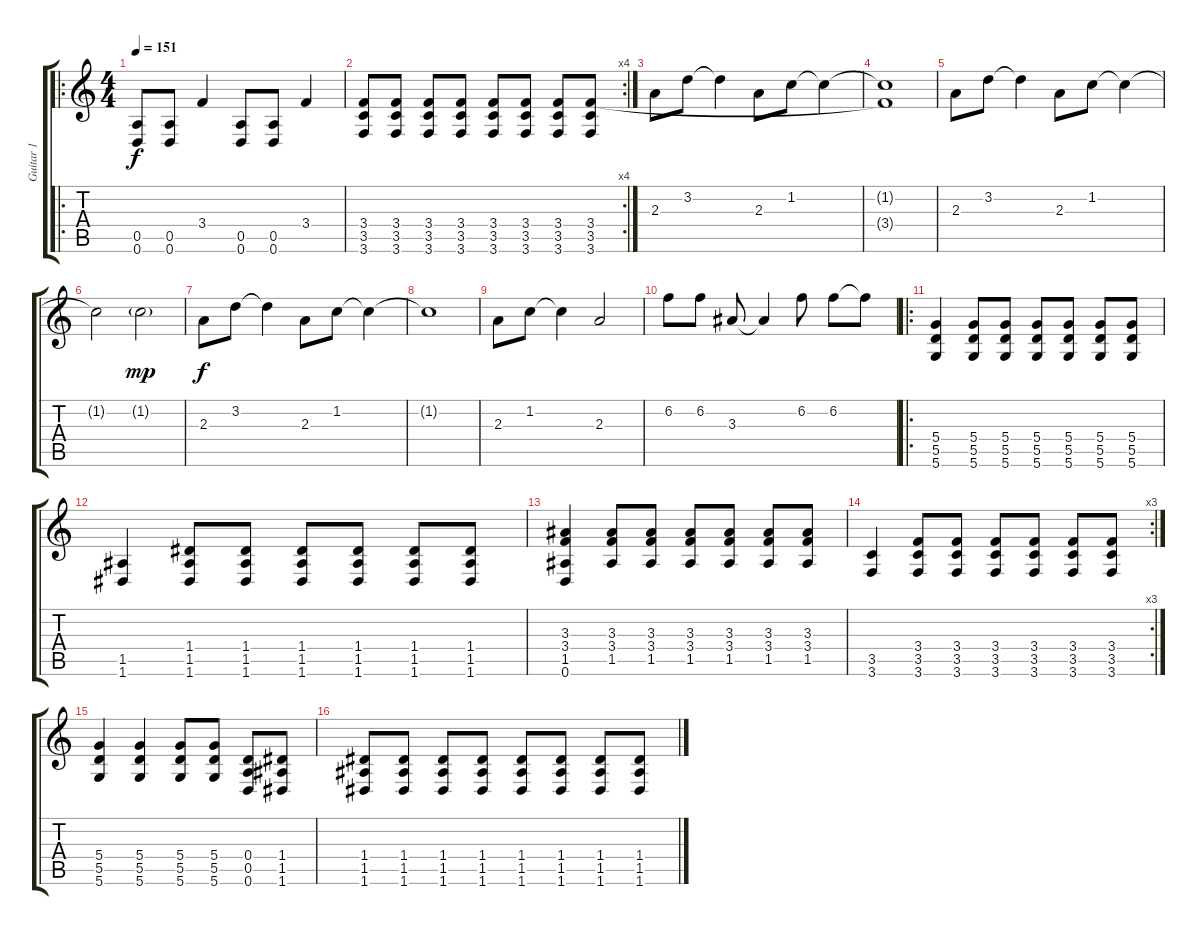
\track ("Guitar 1" "Guitar 1") {instrument distortionguitar}
\staff {score tabs}
\tuning (E4 B3 G3 D3 A2 D2) {hide}
\ro
\ts (4 4)
\tempo 151
\clef g2
\ks c
(0.5 0.6).8{dy f} (0.5 0.6).8 3.4.4 (0.5 0.6).8 (0.5 0.6).8 3.4.4 |
\rc 4
(3.4 3.5 3.6).8 (3.4 3.5 3.6).8 (3.4 3.5 3.6).8 (3.4 3.5 3.6).8 (3.4 3.5 3.6).8 (3.4 3.5 3.6).8 (3.4 3.5 3.6).8 (3.4 3.5 3.6).8 |
2.3.8 3.2.8 3.2{t}.4 2.3.8 1.2.8 1.2{t}.4 |
(1.2{t} 3.4{t}).1 |
2.3.8 3.2.8 3.2{t}.4 2.3.8 1.2.8 1.2{t}.4 |
1.2{t}.2 1.2{g}.2{dy mp} |
2.3.8{dy f} 3.2.8 3.2{t}.4 2.3.8 1.2.8 1.2{t}.4 |
1.2{t}.1 |
2.3.8 1.2.8 1.2{t}.4 2.3.2 |
6.2.8 6.2.8 3.3.8 3.3{t}.4 6.2.8 6.2.8 6.2{t}.8 |
\ro
(5.4 5.5 5.6).4 (5.4 5.5 5.6).8 (5.4 5.5 5.6).8 (5.4 5.5 5.6).8 (5.4 5.5 5.6).8 (5.4 5.5 5.6).8 (5.4 5.5 5.6).8 |
(1.5 1.6).4 (1.4 1.5 1.6).8 (1.4 1.5 1.6).8 (1.4 1.5 1.6).8 (1.4 1.5 1.6).8 (1.4 1.5 1.6).8 (1.4 1.5 1.6).8 |
(3.3 3.4 1.5 0.6).4 (3.3 3.4 1.5).8 (3.3 3.4 1.5).8 (3.3 3.4 1.5).8 (3.3 3.4 1.5).8 (3.3 3.4 1.5).8 (3.3 3.4 1.5).8 |
\rc 3
(3.5 3.6).4 (3.4 3.5 3.6).8 (3.4 3.5 3.6).8 (3.4 3.5 3.6).8 (3.4 3.5 3.6).8 (3.4 3.5 3.6).8 (3.4 3.5 3.6).8 |
(5.4 5.5 5.6).4 (5.4 5.5 5.6).4 (5.4 5.5 5.6).8 (5.4 5.5 5.6).8 (0.4 0.5 0.6).8 (1.4 1.5 1.6).8 |
(1.4 1.5 1.6).8 (1.4 1.5 1.6).8 (1.4 1.5 1.6).8 (1.4 1.5 1.6).8 (1.4 1.5 1.6).8 (1.4 1.5 1.6).8 (1.4 1.5 1.6).8 (1.4 1.5 1.6).8
